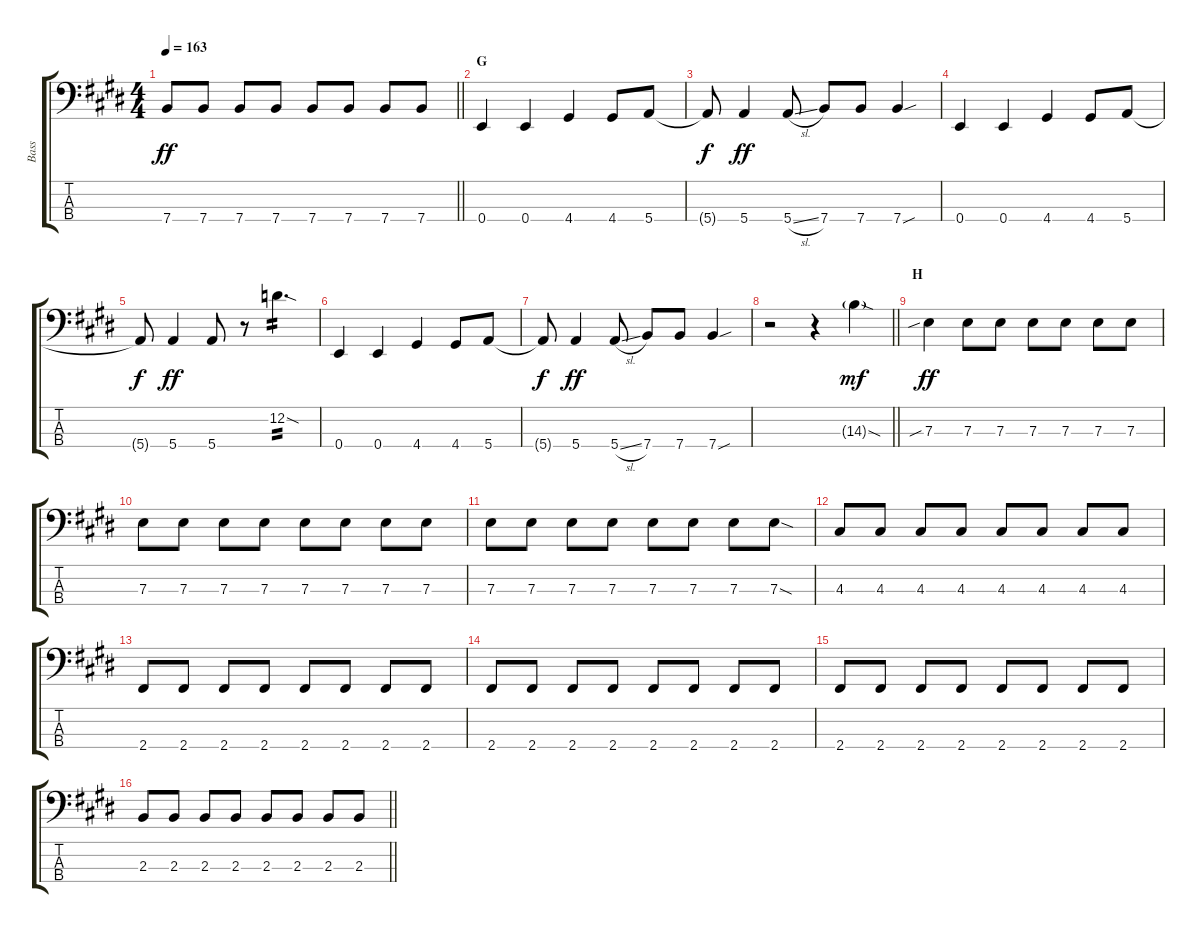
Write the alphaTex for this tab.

\track ("Bass" "Bass") {instrument electricbasspick}
\staff {score tabs}
\tuning (G2 D2 A1 E1) {hide}
\ts (4 4)
\tempo 163
\clef f4
\barLineRight lightlight
\ks e
7.4.8{dy ff} 7.4.8 7.4.8 7.4.8 7.4.8 7.4.8 7.4.8 7.4.8 |
\section ("" "G")
0.4.4 0.4.4 4.4.4 4.4.8 5.4.8 |
5.4{t}.8{dy f} 5.4.4{dy ff} 5.4{sl}.8 7.4.8 7.4.8 7.4{sou}.4 |
0.4.4 0.4.4 4.4.4 4.4.8 5.4.8 |
5.4{t}.8{dy f} 5.4.4{dy ff} 5.4.8 r.8 12.2{sod}.4{d tp 2} |
0.4.4 0.4.4 4.4.4 4.4.8 5.4.8 |
5.4{t}.8{dy f} 5.4.4{dy ff} 5.4{sl}.8 7.4.8 7.4.8 7.4{sou}.4 |
\barLineRight lightlight
r.2 r.4 14.3{sod g}.4{dy mf} |
\section ("" "H")
7.3{sib}.4{dy ff} 7.3.8 7.3.8 7.3.8 7.3.8 7.3.8 7.3.8 |
7.3.8 7.3.8 7.3.8 7.3.8 7.3.8 7.3.8 7.3.8 7.3.8 |
7.3.8 7.3.8 7.3.8 7.3.8 7.3.8 7.3.8 7.3.8 7.3{sod}.8 |
4.3.8 4.3.8 4.3.8 4.3.8 4.3.8 4.3.8 4.3.8 4.3.8 |
2.4.8 2.4.8 2.4.8 2.4.8 2.4.8 2.4.8 2.4.8 2.4.8 |
2.4.8 2.4.8 2.4.8 2.4.8 2.4.8 2.4.8 2.4.8 2.4.8 |
2.4.8 2.4.8 2.4.8 2.4.8 2.4.8 2.4.8 2.4.8 2.4.8 |
\barLineRight lightlight
2.3.8 2.3.8 2.3.8 2.3.8 2.3.8 2.3.8 2.3.8 2.3.8
